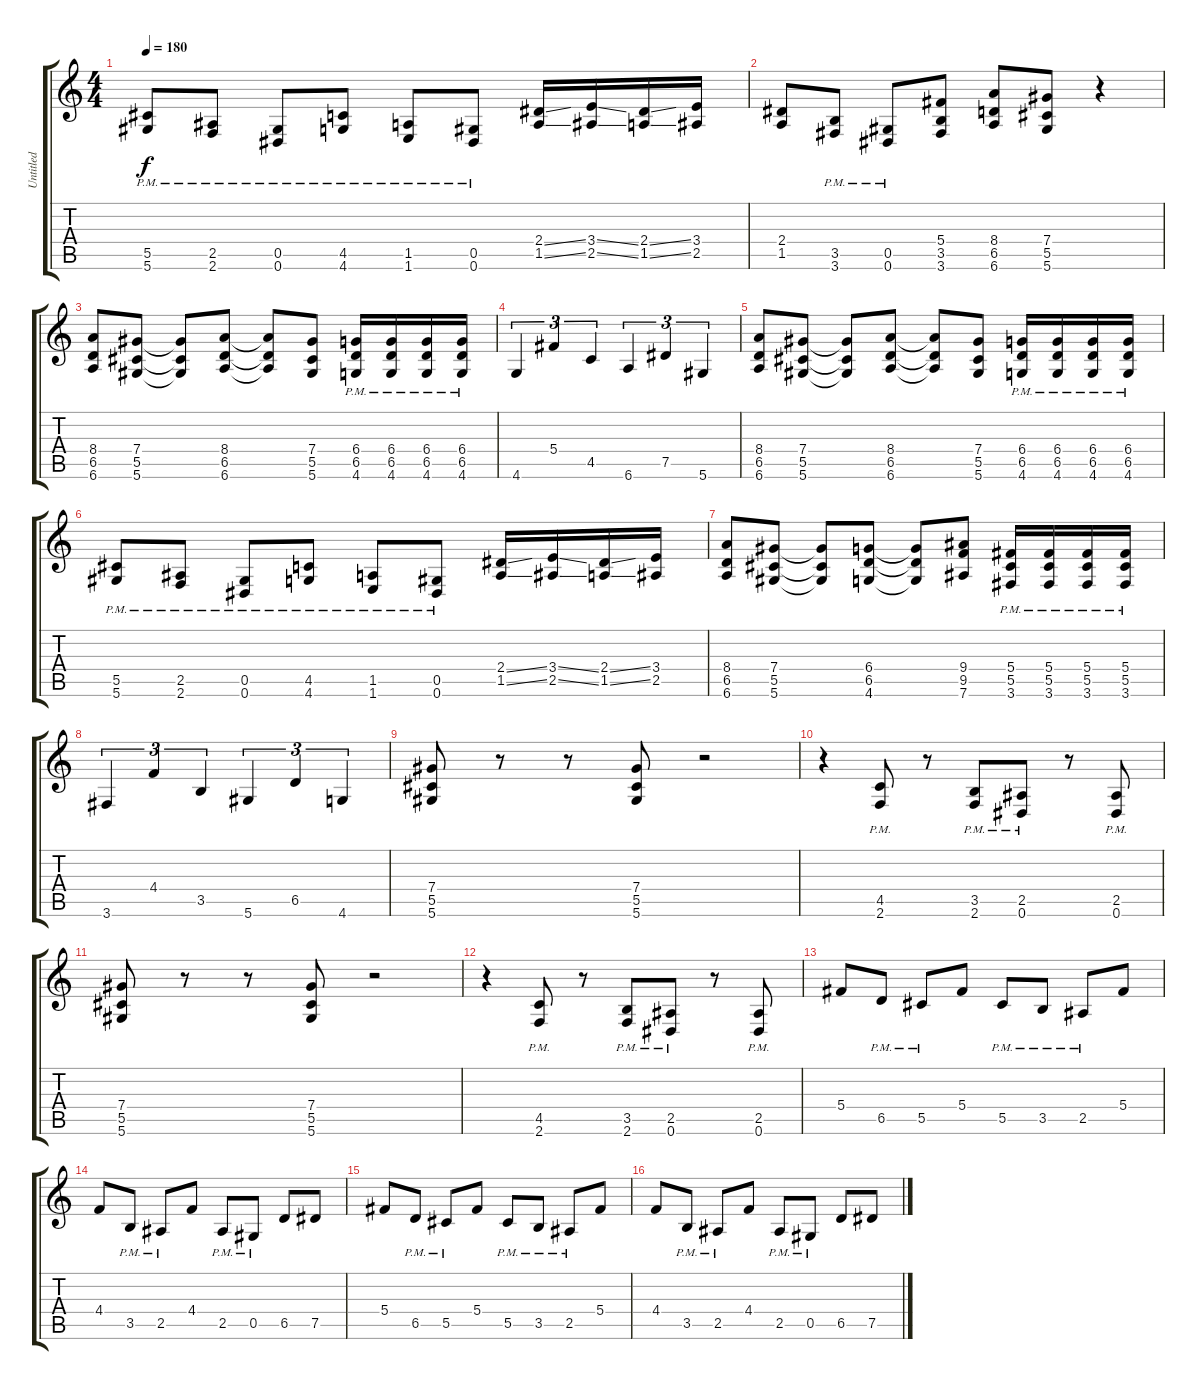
\track ("Untitled" "Untitled") {instrument overdrivenguitar}
\staff {score tabs}
\tuning (Eb4 Bb3 Gb3 Db3 Ab2 Eb2) {hide}
\ts (4 4)
\tempo 180
\clef g2
\ks c
(5.5{pm} 5.6{pm}).8{dy f} (2.5{pm} 2.6{pm}).8 (0.5{pm} 0.6{pm}).8 (4.5{pm} 4.6{pm}).8 (1.5{pm} 1.6{pm}).8 (0.5{pm} 0.6{pm}).8 (2.4{ss} 1.5{ss}).16 (3.4{ss} 2.5{ss}).16 (2.4{ss} 1.5{ss}).16 (3.4 2.5).16 |
(2.4 1.5).8 (3.5{pm} 3.6{pm}).8 (0.5{pm} 0.6{pm}).8 (5.4 3.5 3.6).8 (8.4 6.5 6.6).8 (7.4 5.5 5.6).8 r.4 |
(8.4 6.5 6.6).8 (7.4 5.5 5.6).8 (7.4{t} 5.5{t} 5.6{t}).8 (8.4 6.5 6.6).8 (8.4{t} 6.5{t} 6.6{t}).8 (7.4 5.5 5.6).8 (6.4{pm} 6.5{pm} 4.6{pm}).16 (6.4{pm} 6.5{pm} 4.6{pm}).16 (6.4{pm} 6.5{pm} 4.6{pm}).16 (6.4{pm} 6.5{pm} 4.6{pm}).16 |
4.6.4{tu (3 2)} 5.4.4{tu (3 2)} 4.5.4{tu (3 2)} 6.6.4{tu (3 2)} 7.5.4{tu (3 2)} 5.6.4{tu (3 2)} |
(8.4 6.5 6.6).8 (7.4 5.5 5.6).8 (7.4{t} 5.5{t} 5.6{t}).8 (8.4 6.5 6.6).8 (8.4{t} 6.5{t} 6.6{t}).8 (7.4 5.5 5.6).8 (6.4{pm} 6.5{pm} 4.6{pm}).16 (6.4{pm} 6.5{pm} 4.6{pm}).16 (6.4{pm} 6.5{pm} 4.6{pm}).16 (6.4{pm} 6.5{pm} 4.6{pm}).16 |
(5.5{pm} 5.6{pm}).8 (2.5{pm} 2.6{pm}).8 (0.5{pm} 0.6{pm}).8 (4.5{pm} 4.6{pm}).8 (1.5{pm} 1.6{pm}).8 (0.5{pm} 0.6{pm}).8 (2.4{ss} 1.5{ss}).16 (3.4{ss} 2.5{ss}).16 (2.4{ss} 1.5{ss}).16 (3.4 2.5).16 |
(8.4 6.5 6.6).8 (7.4 5.5 5.6).8 (7.4{t} 5.5{t} 5.6{t}).8 (6.4 6.5 4.6).8 (6.4{t} 6.5{t} 4.6{t}).8 (9.4 9.5 7.6).8 (5.4{pm} 5.5{pm} 3.6{pm}).16 (5.4{pm} 5.5{pm} 3.6{pm}).16 (5.4{pm} 5.5{pm} 3.6{pm}).16 (5.4{pm} 5.5{pm} 3.6{pm}).16 |
3.6.4{tu (3 2)} 4.4.4{tu (3 2)} 3.5.4{tu (3 2)} 5.6.4{tu (3 2)} 6.5.4{tu (3 2)} 4.6.4{tu (3 2)} |
(7.4 5.5 5.6).8 r.8 r.8 (7.4 5.5 5.6).8 r.2 |
r.4 (4.5{pm} 2.6{pm}).8 r.8 (3.5{pm} 2.6{pm}).8 (2.5{pm} 0.6{pm}).8 r.8 (2.5{pm} 0.6{pm}).8 |
(7.4 5.5 5.6).8 r.8 r.8 (7.4 5.5 5.6).8 r.2 |
r.4 (4.5{pm} 2.6{pm}).8 r.8 (3.5{pm} 2.6{pm}).8 (2.5{pm} 0.6{pm}).8 r.8 (2.5{pm} 0.6{pm}).8 |
5.4.8 6.5{pm}.8 5.5{pm}.8 5.4.8 5.5{pm}.8 3.5{pm}.8 2.5{pm}.8 5.4.8 |
4.4.8 3.5{pm}.8 2.5{pm}.8 4.4.8 2.5{pm}.8 0.5{pm}.8 6.5.8 7.5.8 |
5.4.8 6.5{pm}.8 5.5{pm}.8 5.4.8 5.5{pm}.8 3.5{pm}.8 2.5{pm}.8 5.4.8 |
4.4.8 3.5{pm}.8 2.5{pm}.8 4.4.8 2.5{pm}.8 0.5{pm}.8 6.5.8 7.5.8
